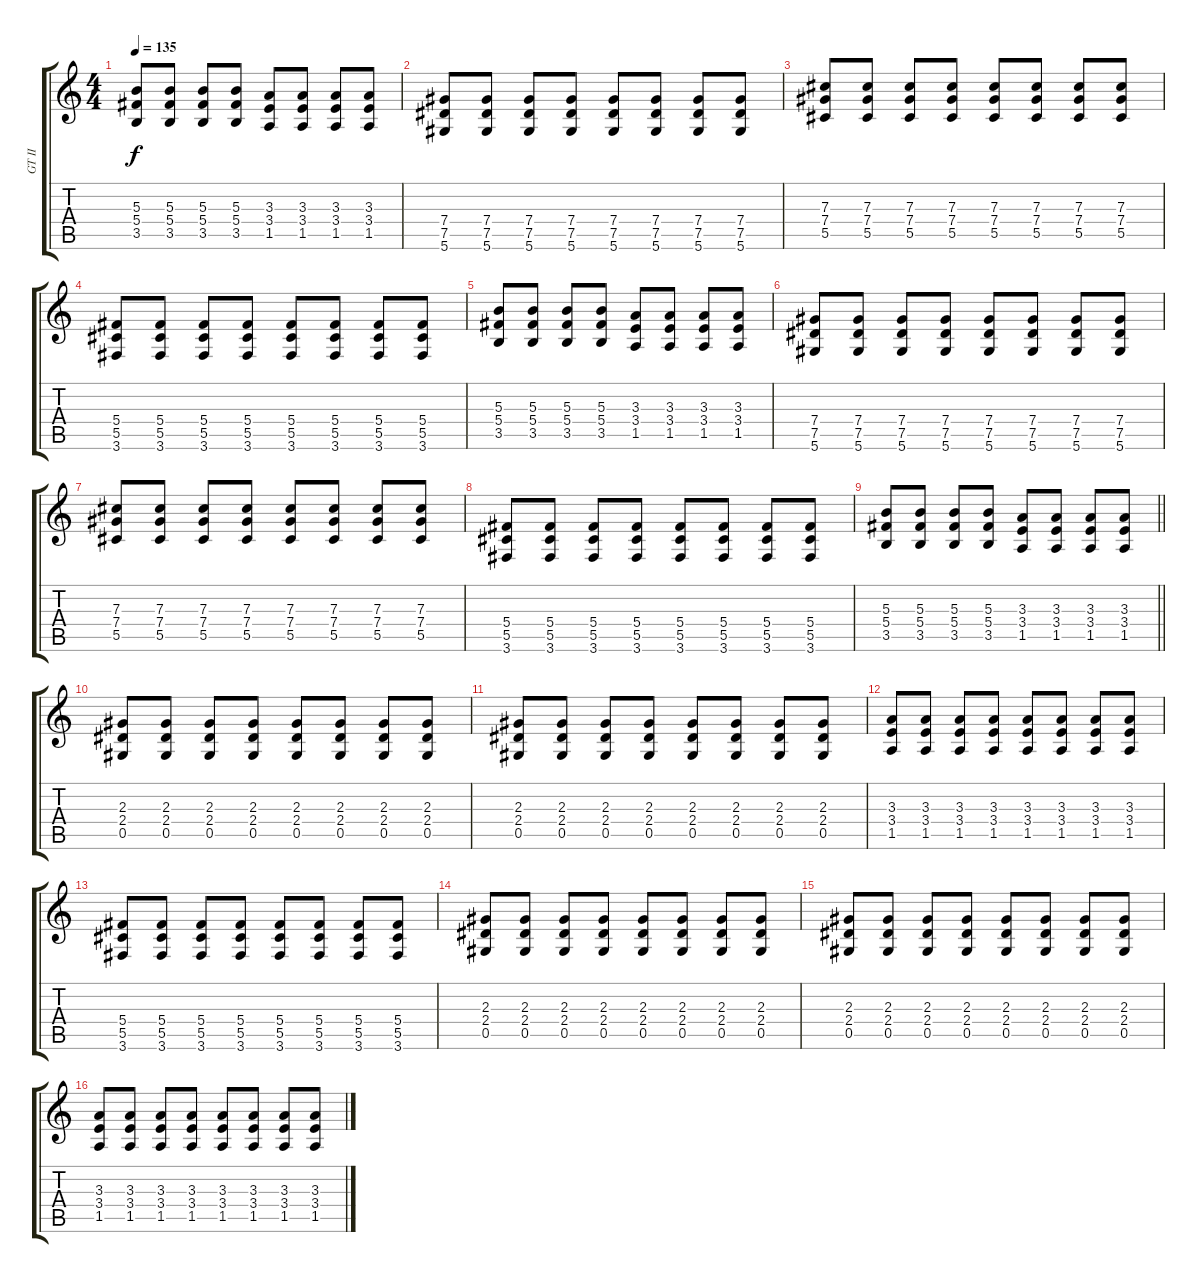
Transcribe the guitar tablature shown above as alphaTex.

\track ("GT II" "GT II") {instrument overdrivenguitar}
\staff {score tabs}
\tuning (Eb4 Bb3 Gb3 Db3 Ab2 Eb2) {hide}
\ts (4 4)
\tempo 135
\clef g2
\ks c
(5.3 5.4 3.5).8{dy f} (5.3 5.4 3.5).8 (5.3 5.4 3.5).8 (5.3 5.4 3.5).8 (3.3 3.4 1.5).8 (3.3 3.4 1.5).8 (3.3 3.4 1.5).8 (3.3 3.4 1.5).8 |
(7.4 7.5 5.6).8 (7.4 7.5 5.6).8 (7.4 7.5 5.6).8 (7.4 7.5 5.6).8 (7.4 7.5 5.6).8 (7.4 7.5 5.6).8 (7.4 7.5 5.6).8 (7.4 7.5 5.6).8 |
(7.3 7.4 5.5).8 (7.3 7.4 5.5).8 (7.3 7.4 5.5).8 (7.3 7.4 5.5).8 (7.3 7.4 5.5).8 (7.3 7.4 5.5).8 (7.3 7.4 5.5).8 (7.3 7.4 5.5).8 |
(5.4 5.5 3.6).8 (5.4 5.5 3.6).8 (5.4 5.5 3.6).8 (5.4 5.5 3.6).8 (5.4 5.5 3.6).8 (5.4 5.5 3.6).8 (5.4 5.5 3.6).8 (5.4 5.5 3.6).8 |
(5.3 5.4 3.5).8 (5.3 5.4 3.5).8 (5.3 5.4 3.5).8 (5.3 5.4 3.5).8 (3.3 3.4 1.5).8 (3.3 3.4 1.5).8 (3.3 3.4 1.5).8 (3.3 3.4 1.5).8 |
(7.4 7.5 5.6).8 (7.4 7.5 5.6).8 (7.4 7.5 5.6).8 (7.4 7.5 5.6).8 (7.4 7.5 5.6).8 (7.4 7.5 5.6).8 (7.4 7.5 5.6).8 (7.4 7.5 5.6).8 |
(7.3 7.4 5.5).8 (7.3 7.4 5.5).8 (7.3 7.4 5.5).8 (7.3 7.4 5.5).8 (7.3 7.4 5.5).8 (7.3 7.4 5.5).8 (7.3 7.4 5.5).8 (7.3 7.4 5.5).8 |
(5.4 5.5 3.6).8 (5.4 5.5 3.6).8 (5.4 5.5 3.6).8 (5.4 5.5 3.6).8 (5.4 5.5 3.6).8 (5.4 5.5 3.6).8 (5.4 5.5 3.6).8 (5.4 5.5 3.6).8 |
\barLineRight lightlight
(5.3 5.4 3.5).8 (5.3 5.4 3.5).8 (5.3 5.4 3.5).8 (5.3 5.4 3.5).8 (3.3 3.4 1.5).8 (3.3 3.4 1.5).8 (3.3 3.4 1.5).8 (3.3 3.4 1.5).8 |
\section ("" "")
(2.3 2.4 0.5).8 (2.3 2.4 0.5).8 (2.3 2.4 0.5).8 (2.3 2.4 0.5).8 (2.3 2.4 0.5).8 (2.3 2.4 0.5).8 (2.3 2.4 0.5).8 (2.3 2.4 0.5).8 |
(2.3 2.4 0.5).8 (2.3 2.4 0.5).8 (2.3 2.4 0.5).8 (2.3 2.4 0.5).8 (2.3 2.4 0.5).8 (2.3 2.4 0.5).8 (2.3 2.4 0.5).8 (2.3 2.4 0.5).8 |
(3.3 3.4 1.5).8 (3.3 3.4 1.5).8 (3.3 3.4 1.5).8 (3.3 3.4 1.5).8 (3.3 3.4 1.5).8 (3.3 3.4 1.5).8 (3.3 3.4 1.5).8 (3.3 3.4 1.5).8 |
(5.4 5.5 3.6).8 (5.4 5.5 3.6).8 (5.4 5.5 3.6).8 (5.4 5.5 3.6).8 (5.4 5.5 3.6).8 (5.4 5.5 3.6).8 (5.4 5.5 3.6).8 (5.4 5.5 3.6).8 |
(2.3 2.4 0.5).8 (2.3 2.4 0.5).8 (2.3 2.4 0.5).8 (2.3 2.4 0.5).8 (2.3 2.4 0.5).8 (2.3 2.4 0.5).8 (2.3 2.4 0.5).8 (2.3 2.4 0.5).8 |
(2.3 2.4 0.5).8 (2.3 2.4 0.5).8 (2.3 2.4 0.5).8 (2.3 2.4 0.5).8 (2.3 2.4 0.5).8 (2.3 2.4 0.5).8 (2.3 2.4 0.5).8 (2.3 2.4 0.5).8 |
(3.3 3.4 1.5).8 (3.3 3.4 1.5).8 (3.3 3.4 1.5).8 (3.3 3.4 1.5).8 (3.3 3.4 1.5).8 (3.3 3.4 1.5).8 (3.3 3.4 1.5).8 (3.3 3.4 1.5).8
